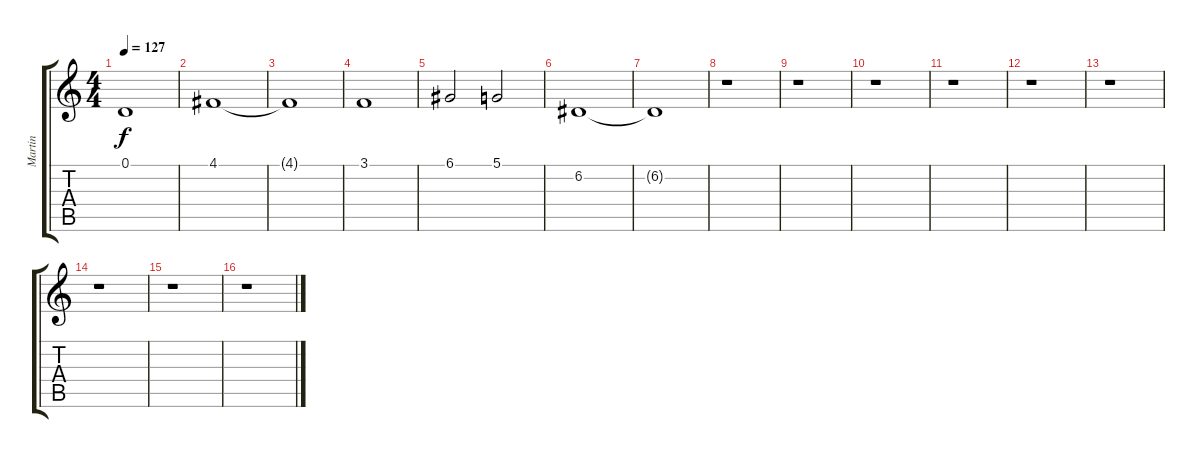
\track ("Martin" "Martin") {instrument choiraahs}
\staff {score tabs}
\tuning (D4 A3 F3 C3 G2 D2) {hide}
\ts (4 4)
\tempo 127
\clef g2
\ks c
0.1{t}.1{dy f} |
4.1.1 |
4.1{t}.1 |
3.1.1 |
6.1.2 5.1.2 |
6.2.1 |
6.2{t}.1 |
r.1 |
r.1 |
r.1 |
r.1 |
r.1 |
r.1 |
r.1 |
r.1 |
r.1
